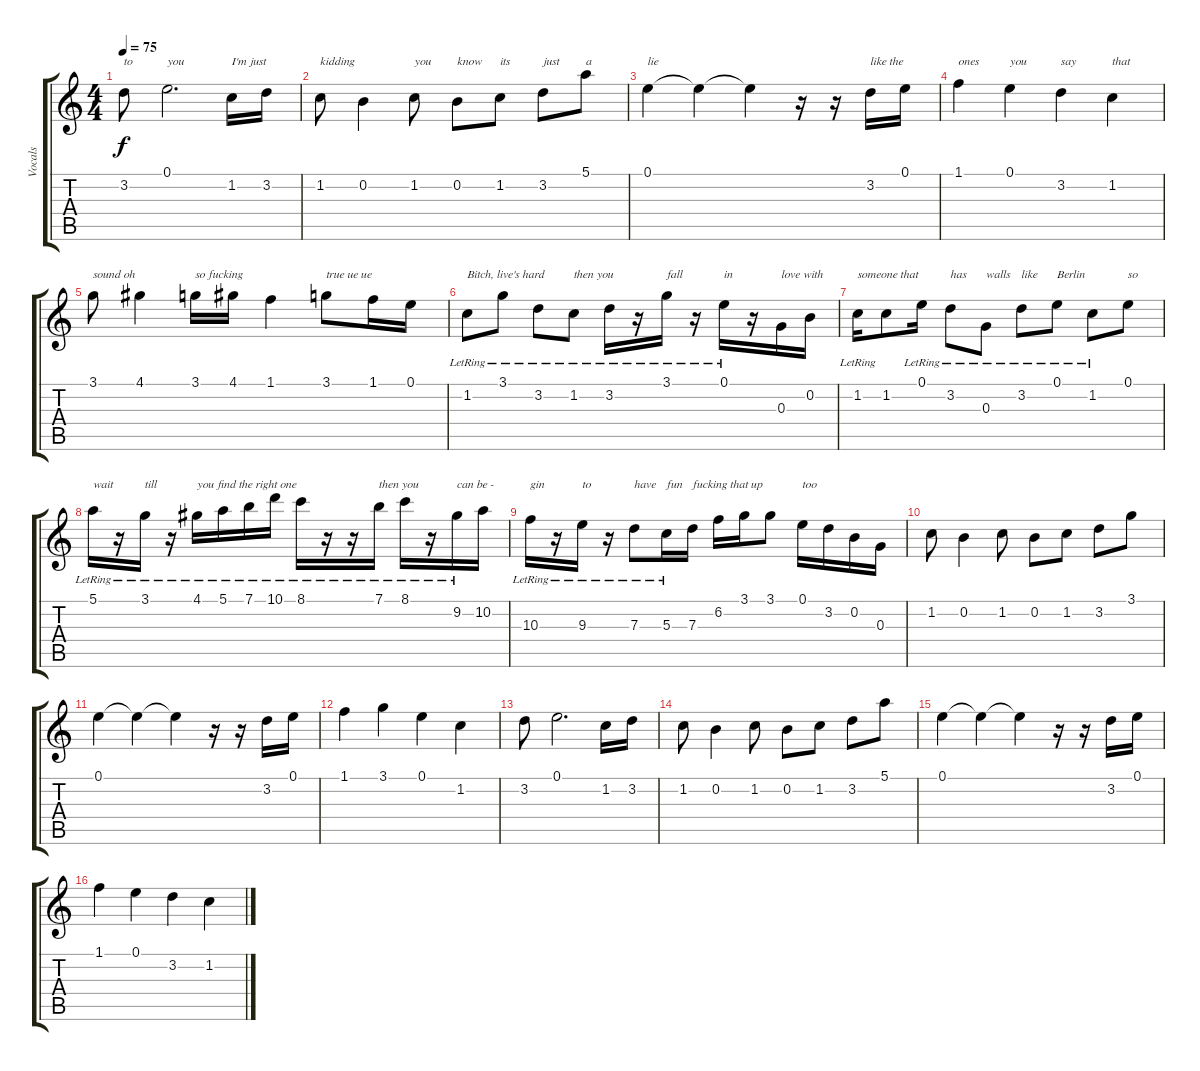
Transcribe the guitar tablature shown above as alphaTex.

\track ("Vocals" "Vocals") {instrument overdrivenguitar}
\staff {score tabs}
\tuning (E4 B3 G3 D3 A2 E2) {hide}
\ts (4 4)
\tempo 75
\clef g2
\ks c
3.2.8{txt "to" dy f} 0.1.2{d txt "you"} 1.2.16{txt "I'm just"} 3.2.16 |
1.2.8{txt "kidding"} 0.2.4 1.2.8{txt "you"} 0.2.8{txt "know"} 1.2.8{txt "its"} 3.2.8{txt "just"} 5.1.8{txt "a"} |
0.1.4{txt "lie"} 0.1{t}.4 0.1{t}.4 r.16 r.16 3.2.16{txt "like the"} 0.1.16 |
1.1.4{txt "ones"} 0.1.4{txt "you "} 3.2.4{txt "say"} 1.2.4{txt "that"} |
3.1.8{txt "sound oh"} 4.1.4 3.1.16{txt "so fucking"} 4.1.16 1.1.4 3.1.8{txt "true ue ue"} 1.1.16 0.1.16 |
1.2{lr}.8{txt "Bitch, live's hard"} 3.1{lr}.8 3.2{lr}.8 1.2{lr}.8{txt "then you"} 3.2{lr}.16 r.16 3.1{lr}.16{txt "fall"} r.16 0.1{lr}.16{txt "in"} r.16 0.3.16{txt "love with"} 0.2.16 |
1.2{lr}.16{txt "someone that"} 1.2.8 0.1{lr}.16 3.2{lr}.8{txt "has"} 0.3{lr}.8{txt "walls"} 3.2{lr}.8{txt "like"} 0.1{lr}.8{txt "Berlin"} 1.2{lr}.8 0.1.8{txt "so"} |
5.1{lr}.16{txt "wait"} r.16 3.1{lr}.16{txt "till"} r.16 4.1{lr}.16{txt "you find the right one"} 5.1{lr}.16 7.1{lr}.16 10.1{lr}.16 8.1{lr}.16 r.16 r.16 7.1{lr}.16{txt "then you"} 8.1{lr}.16 r.16 9.2{lr}.16{txt "can be -"} 10.2.16 |
10.3{lr}.16{txt "gin"} r.16 9.3{lr}.16{txt "to"} r.16 7.3{lr}.8{txt "have"} 5.3{lr}.16{txt "fun"} 7.3.16{txt "fucking that up"} 6.2.16 3.1.16 3.1.8 0.1.16{txt "too"} 3.2.16 0.2.16 0.3.16 |
1.2.8 0.2.4 1.2.8 0.2.8 1.2.8 3.2.8 3.1.8 |
0.1.4 0.1{t}.4 0.1{t}.4 r.16 r.16 3.2.16 0.1.16 |
1.1.4 3.1.4 0.1.4 1.2.4 |
3.2.8 0.1.2{d} 1.2.16 3.2.16 |
1.2.8 0.2.4 1.2.8 0.2.8 1.2.8 3.2.8 5.1.8 |
0.1.4 0.1{t}.4 0.1{t}.4 r.16 r.16 3.2.16 0.1.16 |
1.1.4 0.1.4 3.2.4 1.2.4
